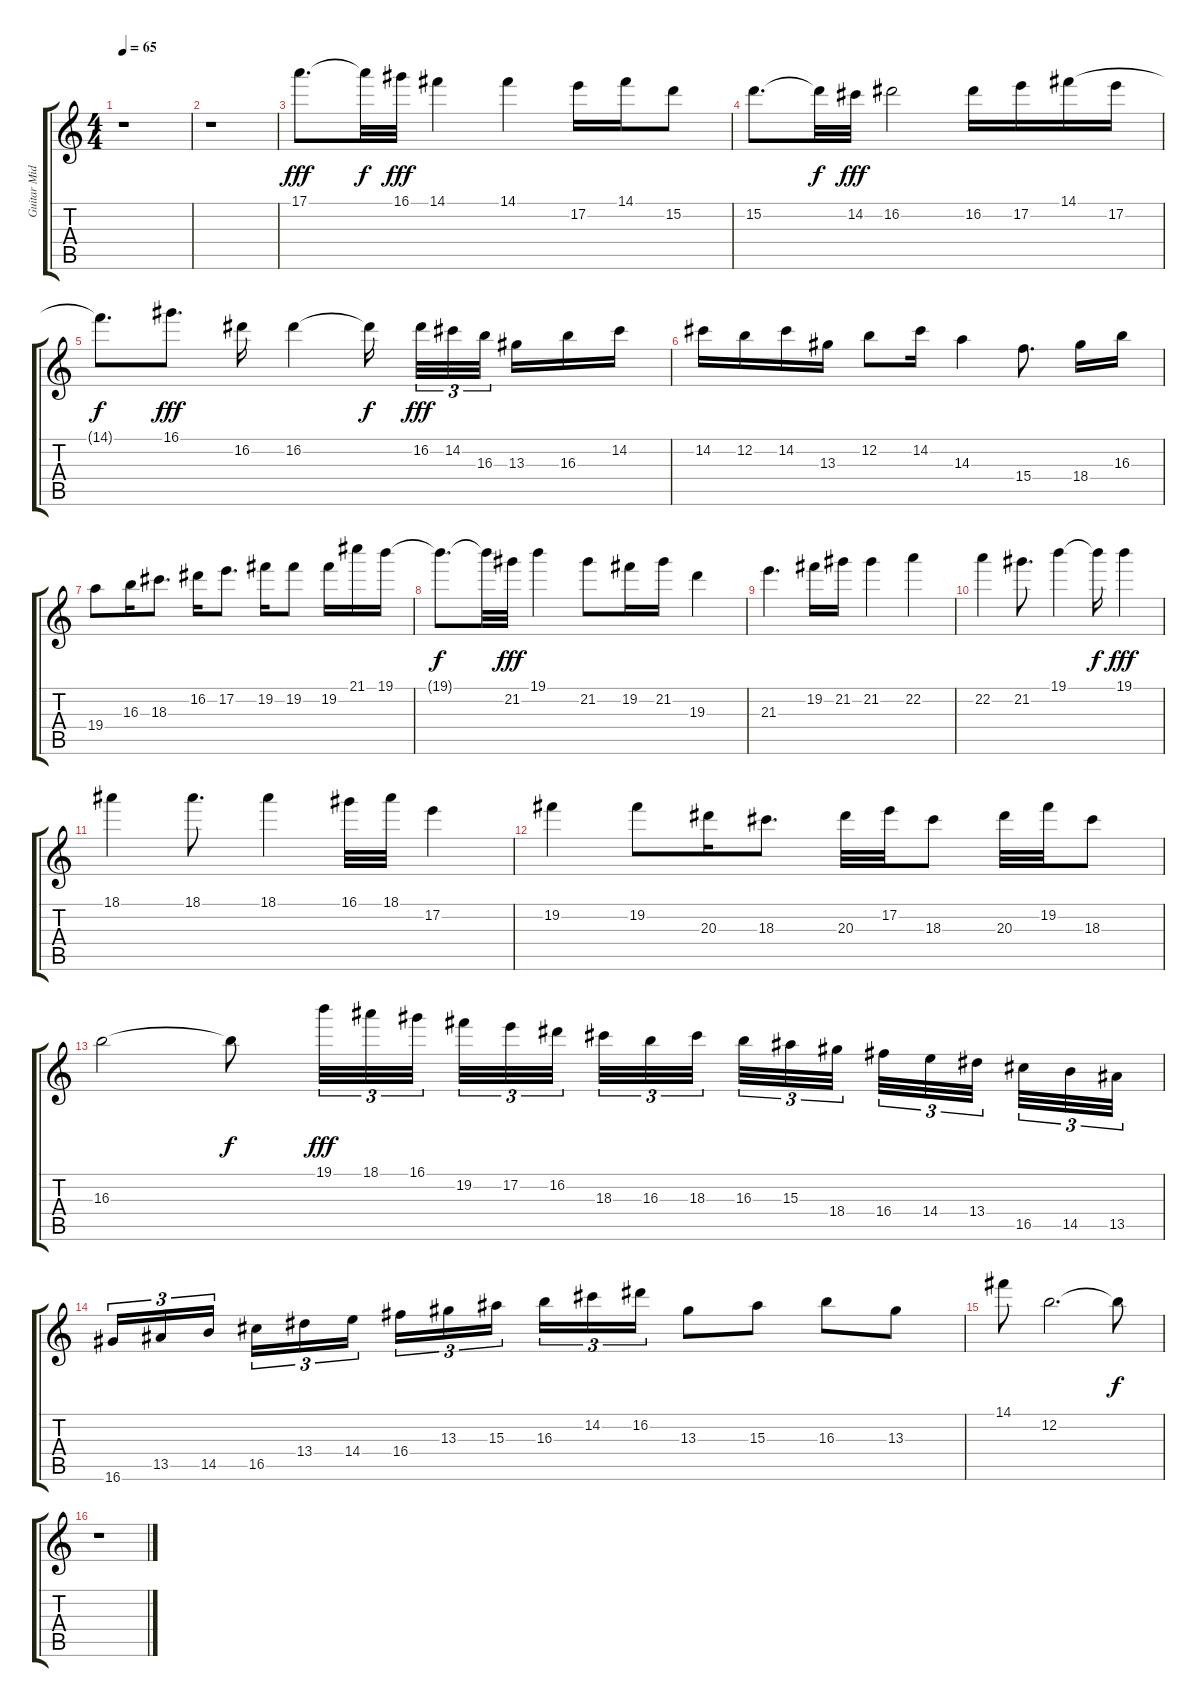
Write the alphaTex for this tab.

\track ("Guitar Mid" "Guitar Mid") {instrument distortionguitar}
\staff {score tabs}
\tuning (E4 B3 G3 D3 A2 E2) {hide}
\ts (4 4)
\tempo 65
\clef g2
\ks c
r.1{dy fff} |
r.1 |
17.1.8{d} 17.1{t}.32{dy f} 16.1.32{dy fff} 14.1.4 14.1.4 17.2.16 14.1.16 15.2.8 |
15.2.8{d} 15.2{t}.32{dy f} 14.2.32{dy fff} 16.2.2 16.2.16 17.2.16 14.1.16 17.2.16 |
14.1{t}.8{d dy f} 16.1.8{d dy fff} 16.2.16 16.2.4 16.2{t}.16{dy f} 16.2.32{tu (3 2) dy fff} 14.2.32{tu (3 2)} 16.3.32{tu (3 2) beam splitsecondary} 13.3.16 16.3.16 14.2.16 |
14.2.16 12.2.16 14.2.16 13.3.16 12.2.8 14.2.16 14.3.4 15.4.8{d} 18.4.16 16.3.16 |
19.4.8 16.3.16 18.3.8{d} 16.2.16 17.2.8{d} 19.2.16 19.2.8 19.2.16 21.1.16 19.1.16 |
19.1{t}.8{d dy f} 19.1{t}.32 21.2.32{dy fff} 19.1.4 21.2.8 19.2.16 21.2.16 19.3.4 |
21.3.4{d} 19.2.16 21.2.16 21.2.4 22.2.4 |
22.2.4 21.2.8{d} 19.1.4 19.1{t}.16{dy f} 19.1.4{dy fff} |
18.1.4 18.1.8{d} 18.1.4 16.1.32 18.1.32 17.2.4 |
19.2.4 19.2.8 20.3.16 18.3.8{d} 20.3.32 17.2.32 18.3.8 20.3.32 19.2.32 18.3.8 |
16.3.2 16.3{t}.8{dy f} 19.1.32{tu (3 2) dy fff} 18.1.32{tu (3 2)} 16.1.32{tu (3 2) beam splitsecondary} 19.2.32{tu (3 2)} 17.2.32{tu (3 2)} 16.2.32{tu (3 2)} 18.3.32{tu (3 2)} 16.3.32{tu (3 2)} 18.3.32{tu (3 2) beam splitsecondary} 16.3.32{tu (3 2)} 15.3.32{tu (3 2)} 18.4.32{tu (3 2) beam splitsecondary} 16.4.32{tu (3 2)} 14.4.32{tu (3 2)} 13.4.32{tu (3 2) beam splitsecondary} 16.5.32{tu (3 2)} 14.5.32{tu (3 2)} 13.5.32{tu (3 2)} |
16.6.16{tu (3 2) balance 0} 13.5.16{tu (3 2)} 14.5.16{tu (3 2) beam splitsecondary} 16.5.16{tu (3 2)} 13.4.16{tu (3 2)} 14.4.16{tu (3 2)} 16.4.16{tu (3 2)} 13.3.16{tu (3 2)} 15.3.16{tu (3 2) beam splitsecondary} 16.3.16{tu (3 2)} 14.2.16{tu (3 2)} 16.2.16{tu (3 2)} 13.3.8 15.3.8 16.3.8 13.3.8 |
14.1.8 12.2.2{d} 12.2{t}.8{dy f} |
r.1
